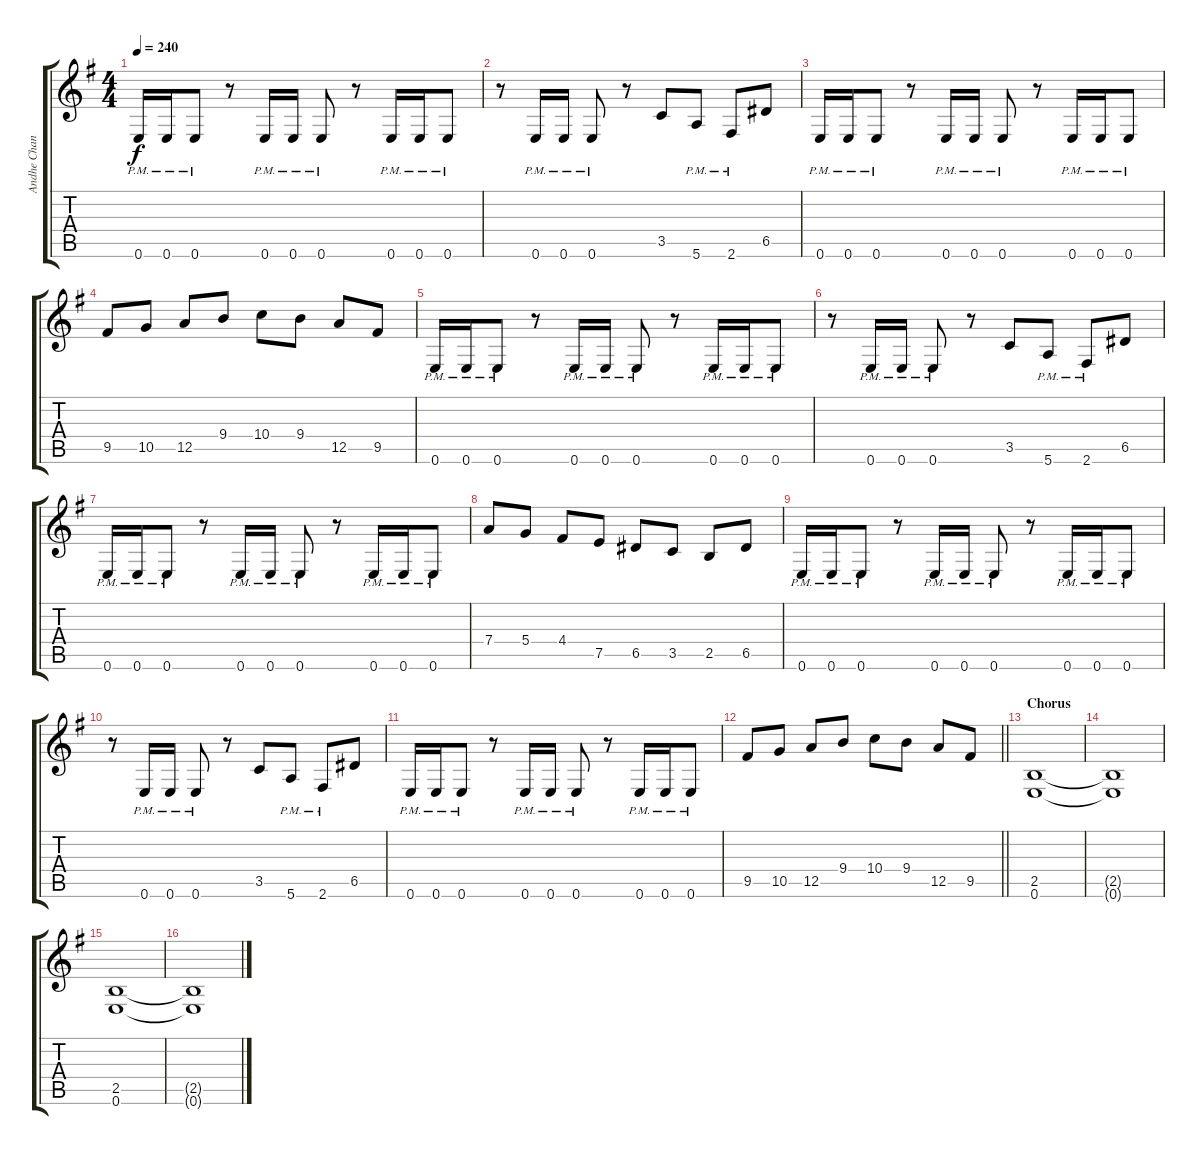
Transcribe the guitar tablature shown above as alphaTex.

\track ("Andhe Chandler (guitar)" "Andhe Chan") {instrument distortionguitar}
\staff {score tabs}
\tuning (E4 B3 G3 D3 A2 E2) {hide}
\ts (4 4)
\tempo 240
\clef g2
\ks eminor
0.6{pm}.16{dy f} 0.6{pm}.16 0.6{pm}.8 r.8 0.6{pm}.16 0.6{pm}.16 0.6{pm}.8 r.8 0.6{pm}.16 0.6{pm}.16 0.6{pm}.8 |
r.8 0.6{pm}.16 0.6{pm}.16 0.6{pm}.8 r.8 3.5.8 5.6{pm}.8 2.6{pm}.8 6.5.8 |
0.6{pm}.16 0.6{pm}.16 0.6{pm}.8 r.8 0.6{pm}.16 0.6{pm}.16 0.6{pm}.8 r.8 0.6{pm}.16 0.6{pm}.16 0.6{pm}.8 |
9.5.8 10.5.8 12.5.8 9.4.8 10.4.8 9.4.8 12.5.8 9.5.8 |
0.6{pm}.16 0.6{pm}.16 0.6{pm}.8 r.8 0.6{pm}.16 0.6{pm}.16 0.6{pm}.8 r.8 0.6{pm}.16 0.6{pm}.16 0.6{pm}.8 |
r.8 0.6{pm}.16 0.6{pm}.16 0.6{pm}.8 r.8 3.5.8 5.6{pm}.8 2.6{pm}.8 6.5.8 |
0.6{pm}.16 0.6{pm}.16 0.6{pm}.8 r.8 0.6{pm}.16 0.6{pm}.16 0.6{pm}.8 r.8 0.6{pm}.16 0.6{pm}.16 0.6{pm}.8 |
7.4.8 5.4.8 4.4.8 7.5.8 6.5.8 3.5.8 2.5.8 6.5.8 |
0.6{pm}.16 0.6{pm}.16 0.6{pm}.8 r.8 0.6{pm}.16 0.6{pm}.16 0.6{pm}.8 r.8 0.6{pm}.16 0.6{pm}.16 0.6{pm}.8 |
r.8 0.6{pm}.16 0.6{pm}.16 0.6{pm}.8 r.8 3.5.8 5.6{pm}.8 2.6{pm}.8 6.5.8 |
0.6{pm}.16 0.6{pm}.16 0.6{pm}.8 r.8 0.6{pm}.16 0.6{pm}.16 0.6{pm}.8 r.8 0.6{pm}.16 0.6{pm}.16 0.6{pm}.8 |
\barLineRight lightlight
9.5.8 10.5.8 12.5.8 9.4.8 10.4.8 9.4.8 12.5.8 9.5.8 |
\section ("" "Chorus")
(2.5 0.6).1 |
(2.5{t} 0.6{t}).1 |
(2.5 0.6).1 |
(2.5{t} 0.6{t}).1
